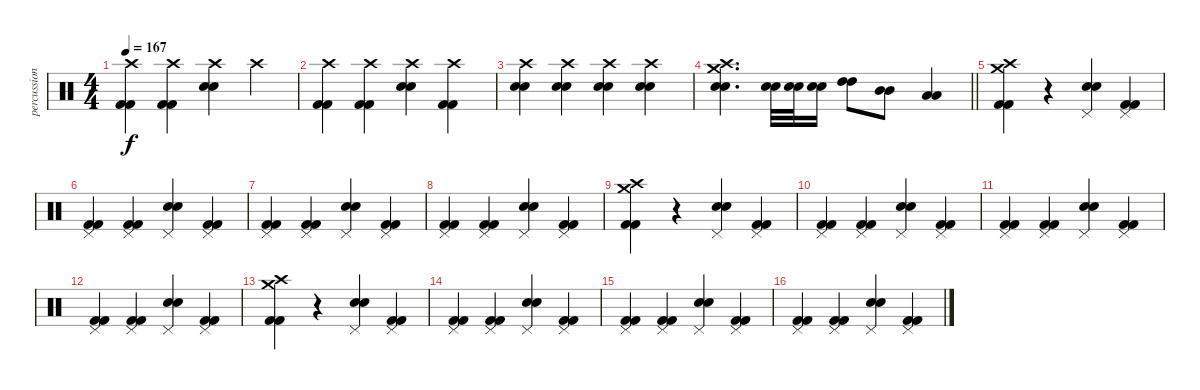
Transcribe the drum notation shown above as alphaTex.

\track ("percussions" "percussion") {instrument percussion}
\staff {score}
\articulation defaults
\ts (4 4)
\tempo 167
\clef neutral
\ks c
("Crash high (hit)" "Kick (hit) 2" "Kick (hit) 2").4{dy f} ("Crash high (hit)" "Kick (hit) 2" "Kick (hit) 2").4 ("Crash high (hit)" "Snare (hit) 2" "Snare (hit) 2").4 "Crash high (hit)".4 |
("Crash high (hit)" "Kick (hit) 2" "Kick (hit) 2").4 ("Crash high (hit)" "Kick (hit) 2" "Kick (hit) 2").4 ("Crash high (hit)" "Snare (hit) 2" "Snare (hit) 2").4 ("Crash high (hit)" "Kick (hit) 2" "Kick (hit) 2").4 |
("Crash high (hit)" "Snare (hit) 2" "Snare (hit) 2").4 ("Crash high (hit)" "Snare (hit) 2" "Snare (hit) 2").4 ("Crash high (hit)" "Snare (hit) 2" "Snare (hit) 2").4 ("Crash high (hit)" "Snare (hit) 2" "Snare (hit) 2").4 |
\barLineRight lightlight
("Crash high (hit)" "Crash medium (hit)" "Snare (hit) 2" "Snare (hit) 2").4{d} ("Snare (hit) 2" "Snare (hit) 2").32{volume 16} ("Snare (hit) 2" "Snare (hit) 2").32 ("Snare (hit) 2" "Snare (hit) 2").16 ("High Tom (hit)" "High Tom (hit)").8 ("Mid Tom (hit)" "Mid Tom (hit)").8 ("Low Tom (hit)" "Low Tom (hit)").4 |
("Crash medium (hit)" "Crash high (hit)" "Kick (hit) 2" "Kick (hit) 2").4{volume 13} r.4 ("Pedal Hi-Hat (hit)" "Snare (hit) 2" "Snare (hit) 2").4 ("Pedal Hi-Hat (hit)" "Kick (hit) 2" "Kick (hit) 2").4 |
("Pedal Hi-Hat (hit)" "Kick (hit) 2" "Kick (hit) 2").4 ("Pedal Hi-Hat (hit)" "Kick (hit) 2" "Kick (hit) 2").4 ("Pedal Hi-Hat (hit)" "Snare (hit) 2" "Snare (hit) 2").4 ("Pedal Hi-Hat (hit)" "Kick (hit) 2" "Kick (hit) 2").4 |
("Pedal Hi-Hat (hit)" "Kick (hit) 2" "Kick (hit) 2").4 ("Pedal Hi-Hat (hit)" "Kick (hit) 2" "Kick (hit) 2").4 ("Pedal Hi-Hat (hit)" "Snare (hit) 2" "Snare (hit) 2").4 ("Pedal Hi-Hat (hit)" "Kick (hit) 2" "Kick (hit) 2").4 |
("Pedal Hi-Hat (hit)" "Kick (hit) 2" "Kick (hit) 2").4 ("Pedal Hi-Hat (hit)" "Kick (hit) 2" "Kick (hit) 2").4 ("Pedal Hi-Hat (hit)" "Snare (hit) 2" "Snare (hit) 2").4 ("Pedal Hi-Hat (hit)" "Kick (hit) 2" "Kick (hit) 2").4 |
("Crash medium (hit)" "Crash high (hit)" "Kick (hit) 2" "Kick (hit) 2").4 r.4 ("Pedal Hi-Hat (hit)" "Snare (hit) 2" "Snare (hit) 2").4 ("Pedal Hi-Hat (hit)" "Kick (hit) 2" "Kick (hit) 2").4 |
("Pedal Hi-Hat (hit)" "Kick (hit) 2" "Kick (hit) 2").4 ("Pedal Hi-Hat (hit)" "Kick (hit) 2" "Kick (hit) 2").4 ("Pedal Hi-Hat (hit)" "Snare (hit) 2" "Snare (hit) 2").4 ("Pedal Hi-Hat (hit)" "Kick (hit) 2" "Kick (hit) 2").4 |
("Pedal Hi-Hat (hit)" "Kick (hit) 2" "Kick (hit) 2").4 ("Pedal Hi-Hat (hit)" "Kick (hit) 2" "Kick (hit) 2").4 ("Pedal Hi-Hat (hit)" "Snare (hit) 2" "Snare (hit) 2").4 ("Pedal Hi-Hat (hit)" "Kick (hit) 2" "Kick (hit) 2").4 |
("Pedal Hi-Hat (hit)" "Kick (hit) 2" "Kick (hit) 2").4 ("Pedal Hi-Hat (hit)" "Kick (hit) 2" "Kick (hit) 2").4 ("Pedal Hi-Hat (hit)" "Snare (hit) 2" "Snare (hit) 2").4 ("Pedal Hi-Hat (hit)" "Kick (hit) 2" "Kick (hit) 2").4 |
("Crash medium (hit)" "Crash high (hit)" "Kick (hit) 2" "Kick (hit) 2").4 r.4 ("Pedal Hi-Hat (hit)" "Snare (hit) 2" "Snare (hit) 2").4 ("Pedal Hi-Hat (hit)" "Kick (hit) 2" "Kick (hit) 2").4 |
("Pedal Hi-Hat (hit)" "Kick (hit) 2" "Kick (hit) 2").4 ("Pedal Hi-Hat (hit)" "Kick (hit) 2" "Kick (hit) 2").4 ("Pedal Hi-Hat (hit)" "Snare (hit) 2" "Snare (hit) 2").4 ("Pedal Hi-Hat (hit)" "Kick (hit) 2" "Kick (hit) 2").4 |
("Pedal Hi-Hat (hit)" "Kick (hit) 2" "Kick (hit) 2").4 ("Pedal Hi-Hat (hit)" "Kick (hit) 2" "Kick (hit) 2").4 ("Pedal Hi-Hat (hit)" "Snare (hit) 2" "Snare (hit) 2").4 ("Pedal Hi-Hat (hit)" "Kick (hit) 2" "Kick (hit) 2").4 |
("Pedal Hi-Hat (hit)" "Kick (hit) 2" "Kick (hit) 2").4 ("Pedal Hi-Hat (hit)" "Kick (hit) 2" "Kick (hit) 2").4 ("Pedal Hi-Hat (hit)" "Snare (hit) 2" "Snare (hit) 2").4 ("Pedal Hi-Hat (hit)" "Kick (hit) 2" "Kick (hit) 2").4
